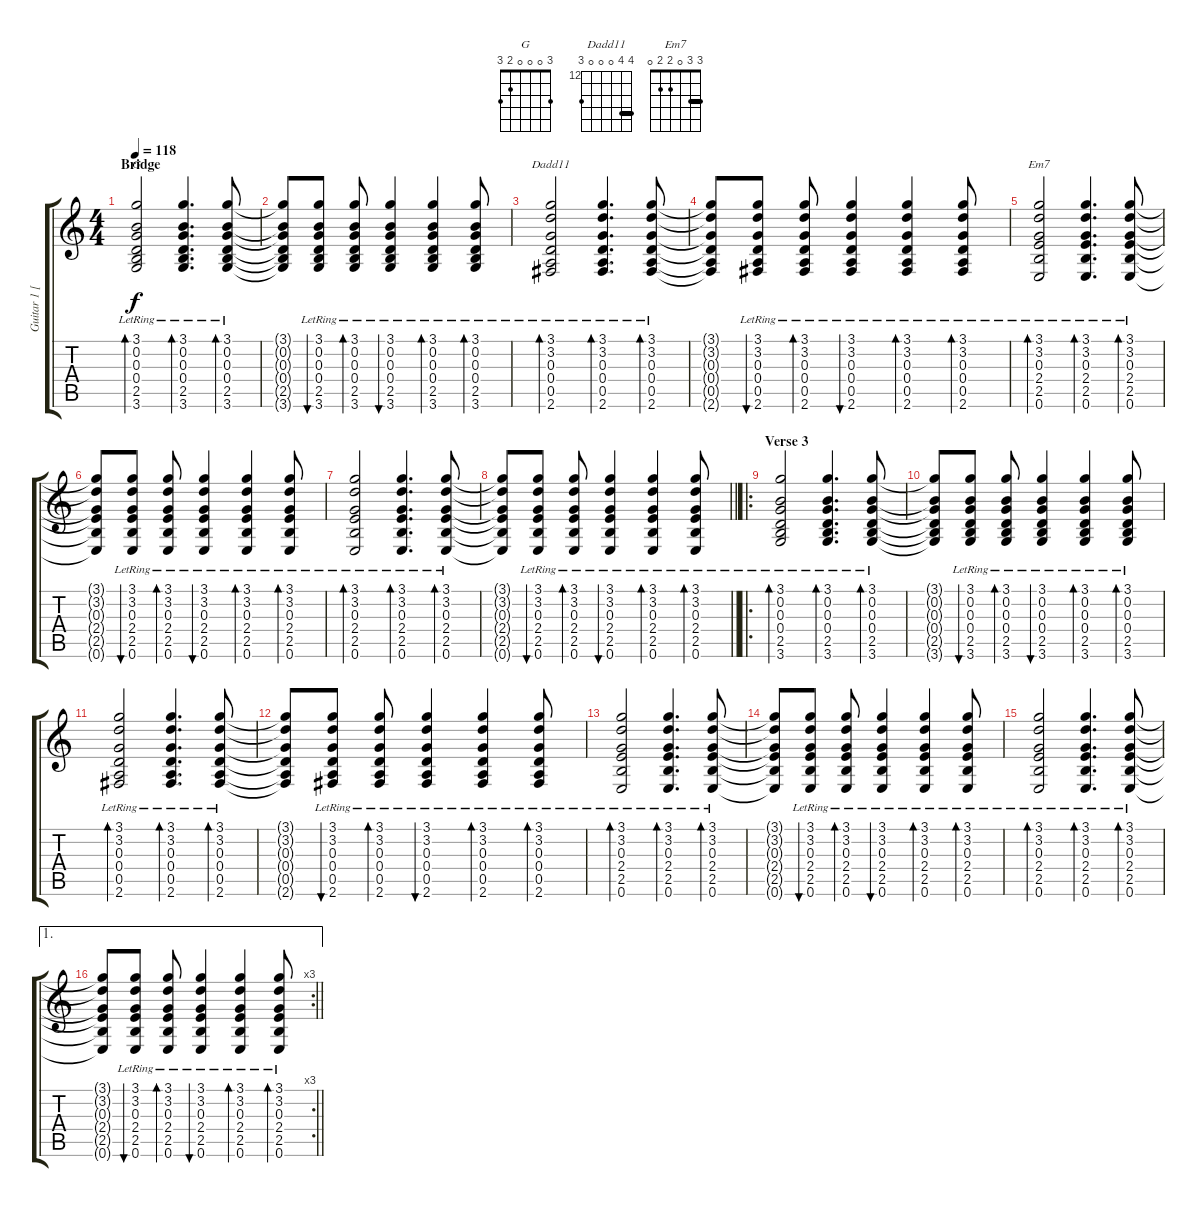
\track ("Guitar 1 [Rhythem]" "Guitar 1 [") {instrument acousticguitarsteel}
\staff {score tabs}
\tuning (E4 B3 G3 D3 A2 E2) {hide}
\chord ("G" 3 0 0 0 2 3)
\chord ("Dadd11" 15 15 0 0 0 14) {firstfret 12 barre 15}
\chord ("Em7" 3 3 0 2 2 0) {barre 3}
\ts (4 4)
\section ("" "Bridge")
\tempo 118
\clef g2
\ks c
(3.1{lr} 0.2{lr} 0.3{lr} 0.4{lr} 2.5{lr} 3.6{lr}).2{bd 30 ch "G" dy f} (3.1{lr} 0.2{lr} 0.3{lr} 0.4{lr} 2.5{lr} 3.6{lr}).4{d bd 30} (3.1{lr} 0.2{lr} 0.3{lr} 0.4{lr} 2.5{lr} 3.6{lr}).8{bd 30} |
(3.1{t} 0.2{t} 0.3{t} 0.4{t} 2.5{t} 3.6{t}).8 (3.1{lr} 0.2{lr} 0.3{lr} 0.4{lr} 2.5{lr} 3.6{lr}).8{bu 30} (3.1{lr} 0.2{lr} 0.3{lr} 0.4{lr} 2.5{lr} 3.6{lr}).8{bd 30} (3.1{lr} 0.2{lr} 0.3{lr} 0.4{lr} 2.5{lr} 3.6{lr}).4{bu 30} (3.1{lr} 0.2{lr} 0.3{lr} 0.4{lr} 2.5{lr} 3.6{lr}).4{bd 30} (3.1{lr} 0.2{lr} 0.3{lr} 0.4{lr} 2.5{lr} 3.6{lr}).8{bd 30} |
(3.1{lr} 3.2{lr} 0.3{lr} 0.4{lr} 0.5{lr} 2.6{lr}).2{bd 30 ch "Dadd11"} (3.1{lr} 3.2{lr} 0.3{lr} 0.4{lr} 0.5{lr} 2.6{lr}).4{d bd 30} (3.1{lr} 3.2{lr} 0.3{lr} 0.4{lr} 0.5{lr} 2.6{lr}).8{bd 30} |
(3.1{t} 3.2{t} 0.3{t} 0.4{t} 0.5{t} 2.6{t}).8 (3.1{lr} 3.2{lr} 0.3{lr} 0.4{lr} 0.5{lr} 2.6{lr}).8{bu 30} (3.1{lr} 3.2{lr} 0.3{lr} 0.4{lr} 0.5{lr} 2.6{lr}).8{bd 30} (3.1{lr} 3.2{lr} 0.3{lr} 0.4{lr} 0.5{lr} 2.6{lr}).4{bu 30} (3.1{lr} 3.2{lr} 0.3{lr} 0.4{lr} 0.5{lr} 2.6{lr}).4{bd 30} (3.1{lr} 3.2{lr} 0.3{lr} 0.4{lr} 0.5{lr} 2.6{lr}).8{bd 30} |
(3.1{lr} 3.2{lr} 0.3{lr} 2.4{lr} 2.5{lr} 0.6{lr}).2{bd 30 ch "Em7"} (3.1{lr} 3.2{lr} 0.3{lr} 2.4{lr} 2.5{lr} 0.6{lr}).4{d bd 30} (3.1{lr} 3.2{lr} 0.3{lr} 2.4{lr} 2.5{lr} 0.6{lr}).8{bd 30} |
(3.1{t} 3.2{t} 0.3{t} 2.4{t} 2.5{t} 0.6{t}).8 (3.1{lr} 3.2{lr} 0.3{lr} 2.4{lr} 2.5{lr} 0.6{lr}).8{bu 30} (3.1{lr} 3.2{lr} 0.3{lr} 2.4{lr} 2.5{lr} 0.6{lr}).8{bd 30} (3.1{lr} 3.2{lr} 0.3{lr} 2.4{lr} 2.5{lr} 0.6{lr}).4{bu 30} (3.1{lr} 3.2{lr} 0.3{lr} 2.4{lr} 2.5{lr} 0.6{lr}).4{bd 30} (3.1{lr} 3.2{lr} 0.3{lr} 2.4{lr} 2.5{lr} 0.6{lr}).8{bd 30} |
(3.1{lr} 3.2{lr} 0.3{lr} 2.4{lr} 2.5{lr} 0.6{lr}).2{bd 30} (3.1{lr} 3.2{lr} 0.3{lr} 2.4{lr} 2.5{lr} 0.6{lr}).4{d bd 30} (3.1{lr} 3.2{lr} 0.3{lr} 2.4{lr} 2.5{lr} 0.6{lr}).8{bd 30} |
\barLineRight lightlight
(3.1{t} 3.2{t} 0.3{t} 2.4{t} 2.5{t} 0.6{t}).8 (3.1{lr} 3.2{lr} 0.3{lr} 2.4{lr} 2.5{lr} 0.6{lr}).8{bu 30} (3.1{lr} 3.2{lr} 0.3{lr} 2.4{lr} 2.5{lr} 0.6{lr}).8{bd 30} (3.1{lr} 3.2{lr} 0.3{lr} 2.4{lr} 2.5{lr} 0.6{lr}).4{bu 30} (3.1{lr} 3.2{lr} 0.3{lr} 2.4{lr} 2.5{lr} 0.6{lr}).4{bd 30} (3.1{lr} 3.2{lr} 0.3{lr} 2.4{lr} 2.5{lr} 0.6{lr}).8{bd 30} |
\ro
\section ("" "Verse 3")
(3.1{lr} 0.2{lr} 0.3{lr} 0.4{lr} 2.5{lr} 3.6{lr}).2{bd 30} (3.1{lr} 0.2{lr} 0.3{lr} 0.4{lr} 2.5{lr} 3.6{lr}).4{d bd 30} (3.1{lr} 0.2{lr} 0.3{lr} 0.4{lr} 2.5{lr} 3.6{lr}).8{bd 30} |
(3.1{t} 0.2{t} 0.3{t} 0.4{t} 2.5{t} 3.6{t}).8 (3.1{lr} 0.2{lr} 0.3{lr} 0.4{lr} 2.5{lr} 3.6{lr}).8{bu 30} (3.1{lr} 0.2{lr} 0.3{lr} 0.4{lr} 2.5{lr} 3.6{lr}).8{bd 30} (3.1{lr} 0.2{lr} 0.3{lr} 0.4{lr} 2.5{lr} 3.6{lr}).4{bu 30} (3.1{lr} 0.2{lr} 0.3{lr} 0.4{lr} 2.5{lr} 3.6{lr}).4{bd 30} (3.1{lr} 0.2{lr} 0.3{lr} 0.4{lr} 2.5{lr} 3.6{lr}).8{bd 30} |
(3.1{lr} 3.2{lr} 0.3{lr} 0.4{lr} 0.5{lr} 2.6{lr}).2{bd 30} (3.1{lr} 3.2{lr} 0.3{lr} 0.4{lr} 0.5{lr} 2.6{lr}).4{d bd 30} (3.1{lr} 3.2{lr} 0.3{lr} 0.4{lr} 0.5{lr} 2.6{lr}).8{bd 30} |
(3.1{t} 3.2{t} 0.3{t} 0.4{t} 0.5{t} 2.6{t}).8 (3.1{lr} 3.2{lr} 0.3{lr} 0.4{lr} 0.5{lr} 2.6{lr}).8{bu 30} (3.1{lr} 3.2{lr} 0.3{lr} 0.4{lr} 0.5{lr} 2.6{lr}).8{bd 30} (3.1{lr} 3.2{lr} 0.3{lr} 0.4{lr} 0.5{lr} 2.6{lr}).4{bu 30} (3.1{lr} 3.2{lr} 0.3{lr} 0.4{lr} 0.5{lr} 2.6{lr}).4{bd 30} (3.1{lr} 3.2{lr} 0.3{lr} 0.4{lr} 0.5{lr} 2.6{lr}).8{bd 30} |
(3.1{lr} 3.2{lr} 0.3{lr} 2.4{lr} 2.5{lr} 0.6{lr}).2{bd 30} (3.1{lr} 3.2{lr} 0.3{lr} 2.4{lr} 2.5{lr} 0.6{lr}).4{d bd 30} (3.1{lr} 3.2{lr} 0.3{lr} 2.4{lr} 2.5{lr} 0.6{lr}).8{bd 30} |
(3.1{t} 3.2{t} 0.3{t} 2.4{t} 2.5{t} 0.6{t}).8 (3.1{lr} 3.2{lr} 0.3{lr} 2.4{lr} 2.5{lr} 0.6{lr}).8{bu 30} (3.1{lr} 3.2{lr} 0.3{lr} 2.4{lr} 2.5{lr} 0.6{lr}).8{bd 30} (3.1{lr} 3.2{lr} 0.3{lr} 2.4{lr} 2.5{lr} 0.6{lr}).4{bu 30} (3.1{lr} 3.2{lr} 0.3{lr} 2.4{lr} 2.5{lr} 0.6{lr}).4{bd 30} (3.1{lr} 3.2{lr} 0.3{lr} 2.4{lr} 2.5{lr} 0.6{lr}).8{bd 30} |
(3.1{lr} 3.2{lr} 0.3{lr} 2.4{lr} 2.5{lr} 0.6{lr}).2{bd 30} (3.1{lr} 3.2{lr} 0.3{lr} 2.4{lr} 2.5{lr} 0.6{lr}).4{d bd 30} (3.1{lr} 3.2{lr} 0.3{lr} 2.4{lr} 2.5{lr} 0.6{lr}).8{bd 30} |
\ae 1
\rc 3
\barLineRight lightlight
(3.1{t} 3.2{t} 0.3{t} 2.4{t} 2.5{t} 0.6{t}).8 (3.1{lr} 3.2{lr} 0.3{lr} 2.4{lr} 2.5{lr} 0.6{lr}).8{bu 30} (3.1{lr} 3.2{lr} 0.3{lr} 2.4{lr} 2.5{lr} 0.6{lr}).8{bd 30} (3.1{lr} 3.2{lr} 0.3{lr} 2.4{lr} 2.5{lr} 0.6{lr}).4{bu 30} (3.1{lr} 3.2{lr} 0.3{lr} 2.4{lr} 2.5{lr} 0.6{lr}).4{bd 30} (3.1{lr} 3.2{lr} 0.3{lr} 2.4{lr} 2.5{lr} 0.6{lr}).8{bd 30}
